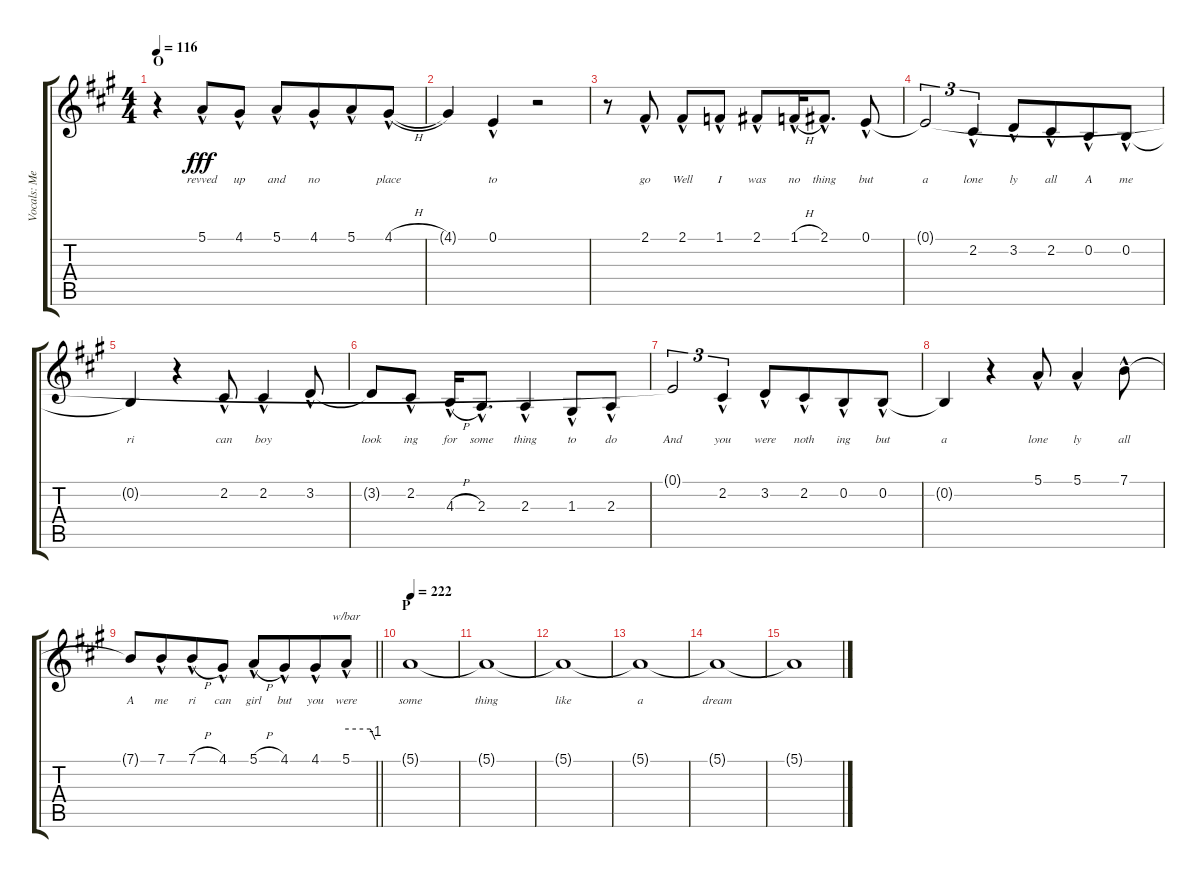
\track ("Vocals: Meatloaf" "Vocals: Me") {instrument lead2sawtooth}
\staff {score tabs}
\tuning (E4 B3 G3 D3 A2 E2) {hide}
\ts (4 4)
\section ("" "O")
\tempo 116
\clef g2
\ks a
r.4{dy fff} 5.1{hac}.8{lyrics (0 "revved") lyrics (1 "") lyrics (2 "") lyrics (3 "") lyrics (4 "")} 4.1{hac}.8{lyrics (0 "up") lyrics (1 "") lyrics (2 "") lyrics (3 "") lyrics (4 "")} 5.1{hac}.8{lyrics (0 "and") lyrics (1 "") lyrics (2 "") lyrics (3 "") lyrics (4 "")} 4.1{hac}.8{lyrics (0 "no") lyrics (1 "") lyrics (2 "") lyrics (3 "") lyrics (4 "") beam merge} 5.1{hac}.8{lyrics (0 "") lyrics (1 "") lyrics (2 "") lyrics (3 "") lyrics (4 "")} 4.1{h hac}.8{lyrics (0 "place") lyrics (1 "") lyrics (2 "") lyrics (3 "") lyrics (4 "")} |
4.1{t}.4{lyrics (0 "") lyrics (1 "") lyrics (2 "") lyrics (3 "") lyrics (4 "")} 0.1{hac}.4{lyrics (0 "to") lyrics (1 "") lyrics (2 "") lyrics (3 "") lyrics (4 "")} r.2 |
r.8 2.1{hac}.8{lyrics (0 "go") lyrics (1 "") lyrics (2 "") lyrics (3 "") lyrics (4 "")} 2.1{hac}.8{lyrics (0 "Well") lyrics (1 "") lyrics (2 "") lyrics (3 "") lyrics (4 "")} 1.1{hac}.8{lyrics (0 "I") lyrics (1 "") lyrics (2 "") lyrics (3 "") lyrics (4 "")} 2.1{hac}.8{lyrics (0 "was") lyrics (1 "") lyrics (2 "") lyrics (3 "") lyrics (4 "")} 1.1{h hac}.16{lyrics (0 "no") lyrics (1 "") lyrics (2 "") lyrics (3 "") lyrics (4 "")} 2.1{hac}.8{d lyrics (0 "thing") lyrics (1 "") lyrics (2 "") lyrics (3 "") lyrics (4 "")} 0.1{hac}.8{lyrics (0 "but") lyrics (1 "") lyrics (2 "") lyrics (3 "") lyrics (4 "")} |
0.1{t}.2{tu (3 2) lyrics (0 "a") lyrics (1 "") lyrics (2 "") lyrics (3 "") lyrics (4 "")} 2.2{hac}.4{tu (3 2) lyrics (0 "lone") lyrics (1 "") lyrics (2 "") lyrics (3 "") lyrics (4 "")} 3.2{hac}.8{lyrics (0 "ly") lyrics (1 "") lyrics (2 "") lyrics (3 "") lyrics (4 "")} 2.2{hac}.8{lyrics (0 "all") lyrics (1 "") lyrics (2 "") lyrics (3 "") lyrics (4 "") beam merge} 0.2{hac}.8{lyrics (0 "A") lyrics (1 "") lyrics (2 "") lyrics (3 "") lyrics (4 "")} 0.2{hac}.8{lyrics (0 "me") lyrics (1 "") lyrics (2 "") lyrics (3 "") lyrics (4 "")} |
0.2{t}.4{lyrics (0 "ri") lyrics (1 "") lyrics (2 "") lyrics (3 "") lyrics (4 "")} r.4 2.2{hac}.8{lyrics (0 "can") lyrics (1 "") lyrics (2 "") lyrics (3 "") lyrics (4 "")} 2.2{hac}.4{lyrics (0 "boy") lyrics (1 "") lyrics (2 "") lyrics (3 "") lyrics (4 "")} 3.2{hac}.8{lyrics (0 "") lyrics (1 "") lyrics (2 "") lyrics (3 "") lyrics (4 "")} |
3.2{t}.8{lyrics (0 "look") lyrics (1 "") lyrics (2 "") lyrics (3 "") lyrics (4 "")} 2.2{hac}.8{lyrics (0 "ing") lyrics (1 "") lyrics (2 "") lyrics (3 "") lyrics (4 "")} 4.3{h hac}.16{lyrics (0 "for") lyrics (1 "") lyrics (2 "") lyrics (3 "") lyrics (4 "")} 2.3{hac}.8{d lyrics (0 "some") lyrics (1 "") lyrics (2 "") lyrics (3 "") lyrics (4 "")} 2.3{hac}.4{lyrics (0 "thing") lyrics (1 "") lyrics (2 "") lyrics (3 "") lyrics (4 "")} 1.3{hac}.8{lyrics (0 "to") lyrics (1 "") lyrics (2 "") lyrics (3 "") lyrics (4 "")} 2.3{hac}.8{lyrics (0 "do") lyrics (1 "") lyrics (2 "") lyrics (3 "") lyrics (4 "")} |
0.1{t}.2{tu (3 2) lyrics (0 "And") lyrics (1 "") lyrics (2 "") lyrics (3 "") lyrics (4 "")} 2.2{hac}.4{tu (3 2) lyrics (0 "you") lyrics (1 "") lyrics (2 "") lyrics (3 "") lyrics (4 "")} 3.2{hac}.8{lyrics (0 "were") lyrics (1 "") lyrics (2 "") lyrics (3 "") lyrics (4 "")} 2.2{hac}.8{lyrics (0 "noth") lyrics (1 "") lyrics (2 "") lyrics (3 "") lyrics (4 "") beam merge} 0.2{hac}.8{lyrics (0 "ing") lyrics (1 "") lyrics (2 "") lyrics (3 "") lyrics (4 "")} 0.2{hac}.8{lyrics (0 "but") lyrics (1 "") lyrics (2 "") lyrics (3 "") lyrics (4 "")} |
0.2{t}.4{lyrics (0 "a") lyrics (1 "") lyrics (2 "") lyrics (3 "") lyrics (4 "")} r.4 5.1{hac}.8{lyrics (0 "lone") lyrics (1 "") lyrics (2 "") lyrics (3 "") lyrics (4 "")} 5.1{hac}.4{lyrics (0 "ly") lyrics (1 "") lyrics (2 "") lyrics (3 "") lyrics (4 "")} 7.1{hac}.8{lyrics (0 "all") lyrics (1 "") lyrics (2 "") lyrics (3 "") lyrics (4 "")} |
\barLineRight lightlight
7.1{t}.8{lyrics (0 "A") lyrics (1 "") lyrics (2 "") lyrics (3 "") lyrics (4 "")} 7.1{hac}.8{lyrics (0 "me") lyrics (1 "") lyrics (2 "") lyrics (3 "") lyrics (4 "") beam merge} 7.1{h hac}.8{lyrics (0 "ri") lyrics (1 "") lyrics (2 "") lyrics (3 "") lyrics (4 "")} 4.1{hac}.8{lyrics (0 "can") lyrics (1 "") lyrics (2 "") lyrics (3 "") lyrics (4 "")} 5.1{h hac}.8{lyrics (0 "girl") lyrics (1 "") lyrics (2 "") lyrics (3 "") lyrics (4 "")} 4.1{hac}.8{lyrics (0 "but") lyrics (1 "") lyrics (2 "") lyrics (3 "") lyrics (4 "") beam merge} 4.1{hac}.8{lyrics (0 "you") lyrics (1 "") lyrics (2 "") lyrics (3 "") lyrics (4 "")} 5.1{hac}.8{tbe (custom default 0 0 50 0 60 -4) lyrics (0 "were") lyrics (1 "") lyrics (2 "") lyrics (3 "") lyrics (4 "")} |
\section ("" "P")
\tempo (222 0.03125)
5.1{t}.1{lyrics (0 "some") lyrics (1 "") lyrics (2 "") lyrics (3 "") lyrics (4 "")} |
5.1{t}.1{lyrics (0 "thing") lyrics (1 "") lyrics (2 "") lyrics (3 "") lyrics (4 "")} |
5.1{t}.1{lyrics (0 "like") lyrics (1 "") lyrics (2 "") lyrics (3 "") lyrics (4 "")} |
5.1{t}.1{lyrics (0 "a") lyrics (1 "") lyrics (2 "") lyrics (3 "") lyrics (4 "")} |
5.1{t}.1{lyrics (0 "dream") lyrics (1 "") lyrics (2 "") lyrics (3 "") lyrics (4 "")} |
5.1{t}.1{lyrics (0 "") lyrics (1 "") lyrics (2 "") lyrics (3 "") lyrics (4 "")}
